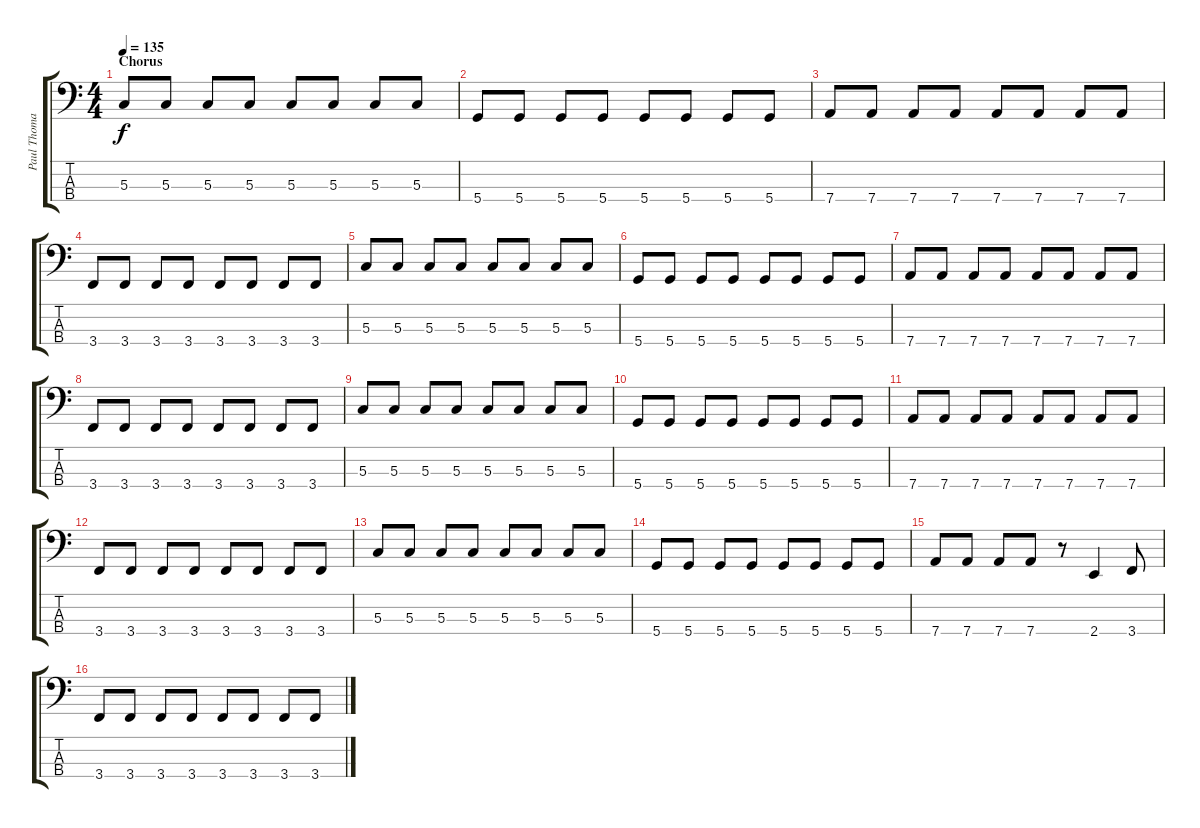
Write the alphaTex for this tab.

\track ("Paul Thomas - Bass" "Paul Thoma") {instrument electricbassfinger}
\staff {score tabs}
\tuning (F2 C2 G1 D1) {hide}
\ts (4 4)
\section ("" "Chorus")
\tempo 135
\clef f4
\ks c
5.3.8{dy f} 5.3.8 5.3.8 5.3.8 5.3.8 5.3.8 5.3.8 5.3.8 |
5.4.8 5.4.8 5.4.8 5.4.8 5.4.8 5.4.8 5.4.8 5.4.8 |
7.4.8 7.4.8 7.4.8 7.4.8 7.4.8 7.4.8 7.4.8 7.4.8 |
3.4.8 3.4.8 3.4.8 3.4.8 3.4.8 3.4.8 3.4.8 3.4.8 |
5.3.8 5.3.8 5.3.8 5.3.8 5.3.8 5.3.8 5.3.8 5.3.8 |
5.4.8 5.4.8 5.4.8 5.4.8 5.4.8 5.4.8 5.4.8 5.4.8 |
7.4.8 7.4.8 7.4.8 7.4.8 7.4.8 7.4.8 7.4.8 7.4.8 |
3.4.8 3.4.8 3.4.8 3.4.8 3.4.8 3.4.8 3.4.8 3.4.8 |
5.3.8 5.3.8 5.3.8 5.3.8 5.3.8 5.3.8 5.3.8 5.3.8 |
5.4.8 5.4.8 5.4.8 5.4.8 5.4.8 5.4.8 5.4.8 5.4.8 |
7.4.8 7.4.8 7.4.8 7.4.8 7.4.8 7.4.8 7.4.8 7.4.8 |
3.4.8 3.4.8 3.4.8 3.4.8 3.4.8 3.4.8 3.4.8 3.4.8 |
5.3.8 5.3.8 5.3.8 5.3.8 5.3.8 5.3.8 5.3.8 5.3.8 |
5.4.8 5.4.8 5.4.8 5.4.8 5.4.8 5.4.8 5.4.8 5.4.8 |
7.4.8 7.4.8 7.4.8 7.4.8 r.8 2.4.4 3.4.8 |
3.4.8 3.4.8 3.4.8 3.4.8 3.4.8 3.4.8 3.4.8 3.4.8
